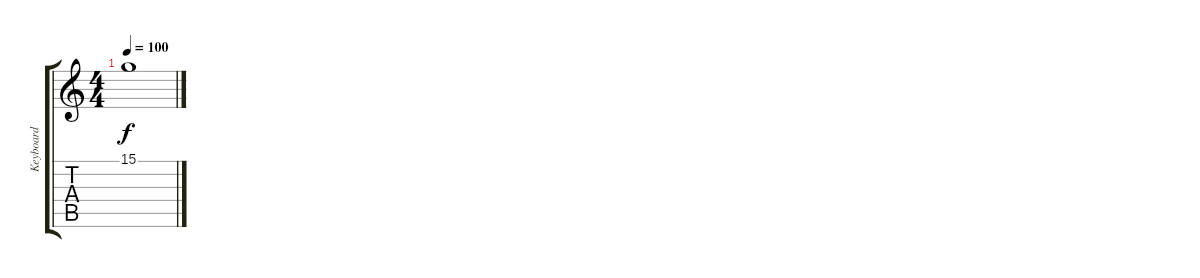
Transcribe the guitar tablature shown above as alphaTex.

\track ("Keyboard" "Keyboard") {instrument stringensemble1}
\staff {score tabs}
\tuning (E4 B3 G3 D3 A2 E2) {hide}
\ts (4 4)
\tempo 100
\clef g2
\ks c
15.1.1{dy f}
